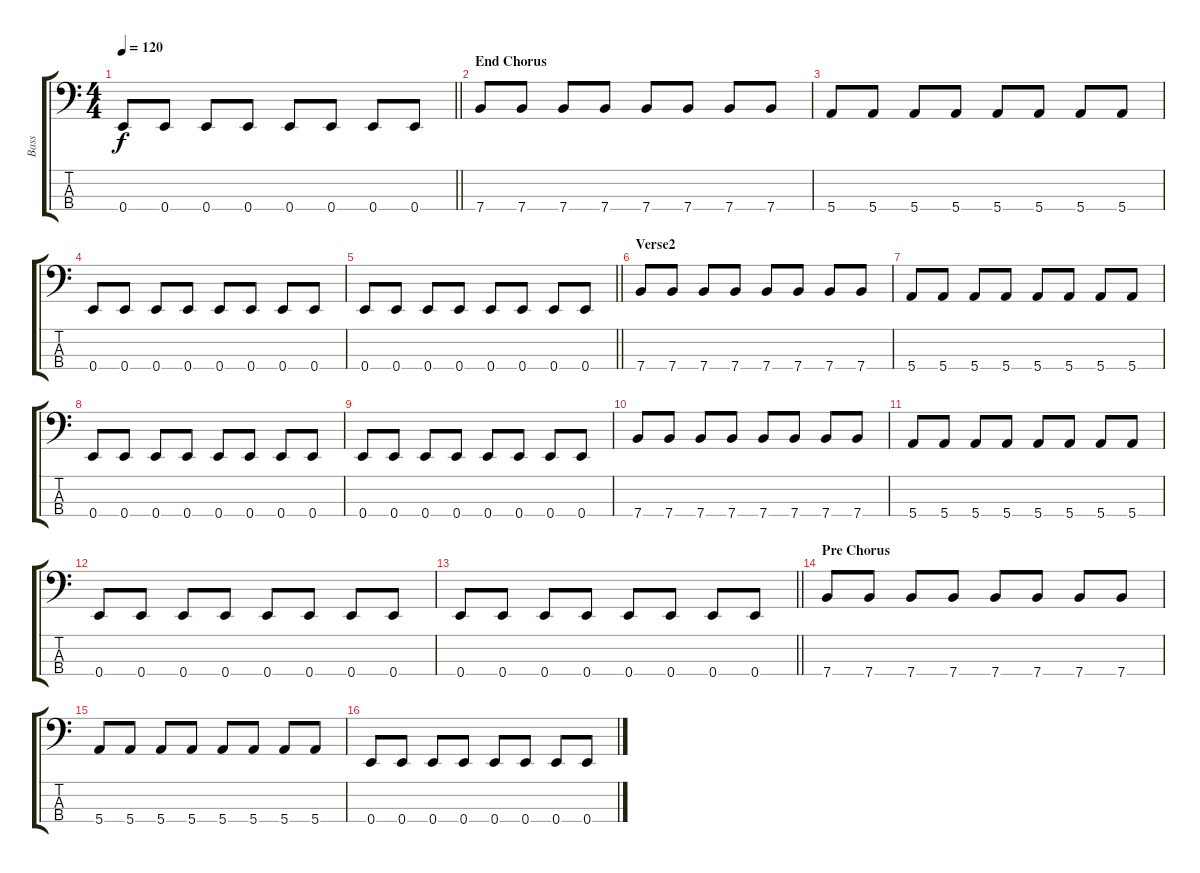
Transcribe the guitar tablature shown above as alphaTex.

\track ("Bass" "Bass") {instrument electricbassfinger}
\staff {score tabs}
\tuning (G2 D2 A1 E1) {hide}
\ts (4 4)
\tempo 120
\clef f4
\barLineRight lightlight
\ks c
0.4.8{dy f} 0.4.8 0.4.8 0.4.8 0.4.8 0.4.8 0.4.8 0.4.8 |
\section ("" "End Chorus")
7.4.8 7.4.8 7.4.8 7.4.8 7.4.8 7.4.8 7.4.8 7.4.8 |
5.4.8 5.4.8 5.4.8 5.4.8 5.4.8 5.4.8 5.4.8 5.4.8 |
0.4.8 0.4.8 0.4.8 0.4.8 0.4.8 0.4.8 0.4.8 0.4.8 |
\barLineRight lightlight
0.4.8 0.4.8 0.4.8 0.4.8 0.4.8 0.4.8 0.4.8 0.4.8 |
\section ("" "Verse2")
7.4.8 7.4.8 7.4.8 7.4.8 7.4.8 7.4.8 7.4.8 7.4.8 |
5.4.8 5.4.8 5.4.8 5.4.8 5.4.8 5.4.8 5.4.8 5.4.8 |
0.4.8 0.4.8 0.4.8 0.4.8 0.4.8 0.4.8 0.4.8 0.4.8 |
0.4.8 0.4.8 0.4.8 0.4.8 0.4.8 0.4.8 0.4.8 0.4.8 |
7.4.8 7.4.8 7.4.8 7.4.8 7.4.8 7.4.8 7.4.8 7.4.8 |
5.4.8 5.4.8 5.4.8 5.4.8 5.4.8 5.4.8 5.4.8 5.4.8 |
0.4.8 0.4.8 0.4.8 0.4.8 0.4.8 0.4.8 0.4.8 0.4.8 |
\barLineRight lightlight
0.4.8 0.4.8 0.4.8 0.4.8 0.4.8 0.4.8 0.4.8 0.4.8 |
\section ("" "Pre Chorus")
7.4.8 7.4.8 7.4.8 7.4.8 7.4.8 7.4.8 7.4.8 7.4.8 |
5.4.8 5.4.8 5.4.8 5.4.8 5.4.8 5.4.8 5.4.8 5.4.8 |
0.4.8 0.4.8 0.4.8 0.4.8 0.4.8 0.4.8 0.4.8 0.4.8
